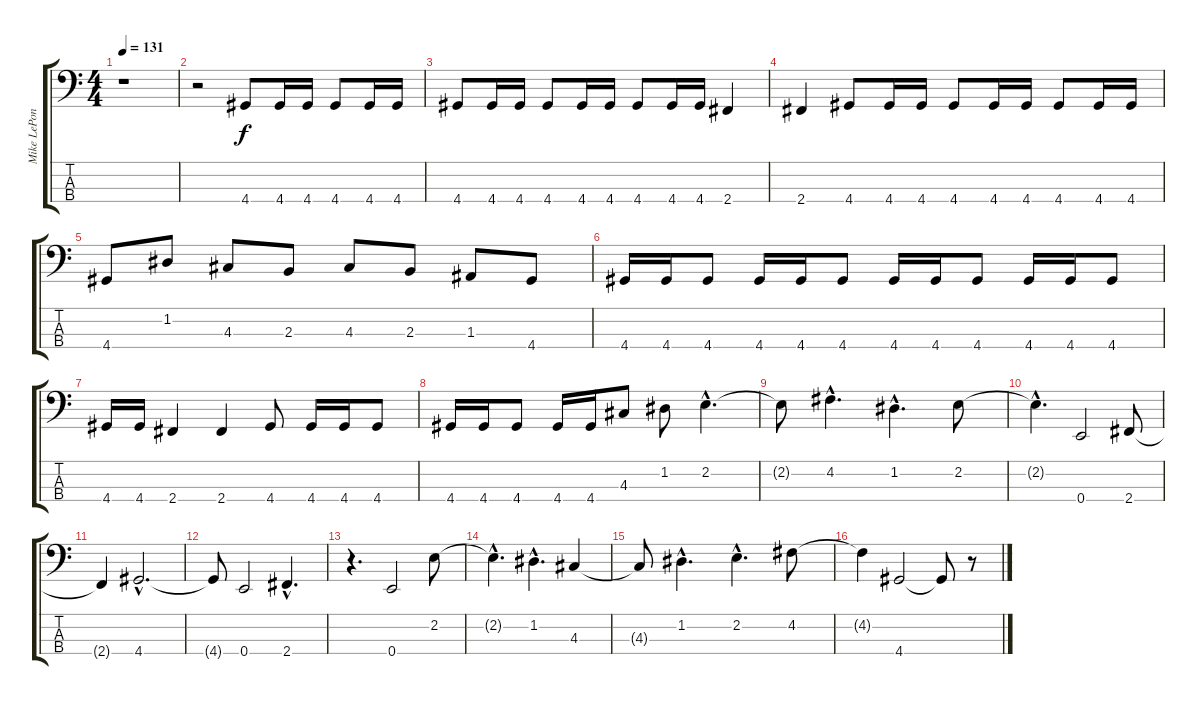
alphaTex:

\track ("Mike LePond (Bass)" "Mike LePon") {instrument electricbassfinger}
\staff {score tabs}
\tuning (G2 D2 A1 E1) {hide}
\ts (4 4)
\tempo 131
\clef f4
\ks c
r.1{dy f} |
r.2 4.4.8 4.4.16 4.4.16 4.4.8 4.4.16 4.4.16 |
4.4.8 4.4.16 4.4.16 4.4.8 4.4.16 4.4.16 4.4.8 4.4.16 4.4.16 2.4.4 |
2.4.4 4.4.8 4.4.16 4.4.16 4.4.8 4.4.16 4.4.16 4.4.8 4.4.16 4.4.16 |
4.4.8 1.2.8 4.3.8 2.3.8 4.3.8 2.3.8 1.3.8 4.4.8 |
4.4.16 4.4.16 4.4.8 4.4.16 4.4.16 4.4.8 4.4.16 4.4.16 4.4.8 4.4.16 4.4.16 4.4.8 |
4.4.16 4.4.16 2.4.4 2.4.4 4.4.8 4.4.16 4.4.16 4.4.8 |
4.4.16 4.4.16 4.4.8 4.4.16 4.4.16 4.3.8 1.2.8 2.2{hac}.4{d} |
2.2{t}.8 4.2{hac}.4{d} 1.2{hac}.4{d} 2.2.8 |
2.2{hac t}.4{d} 0.4.2 2.4.8 |
2.4{t}.4 4.4{hac}.2{d} |
4.4{t}.8 0.4.2 2.4{hac}.4{d} |
r.4{d} 0.4.2 2.2.8 |
2.2{hac t}.4{d} 1.2{hac}.4{d} 4.3.4 |
4.3{t}.8 1.2{hac}.4{d} 2.2{hac}.4{d} 4.2.8 |
4.2{t}.4 4.4.2 4.4{t}.8 r.8
